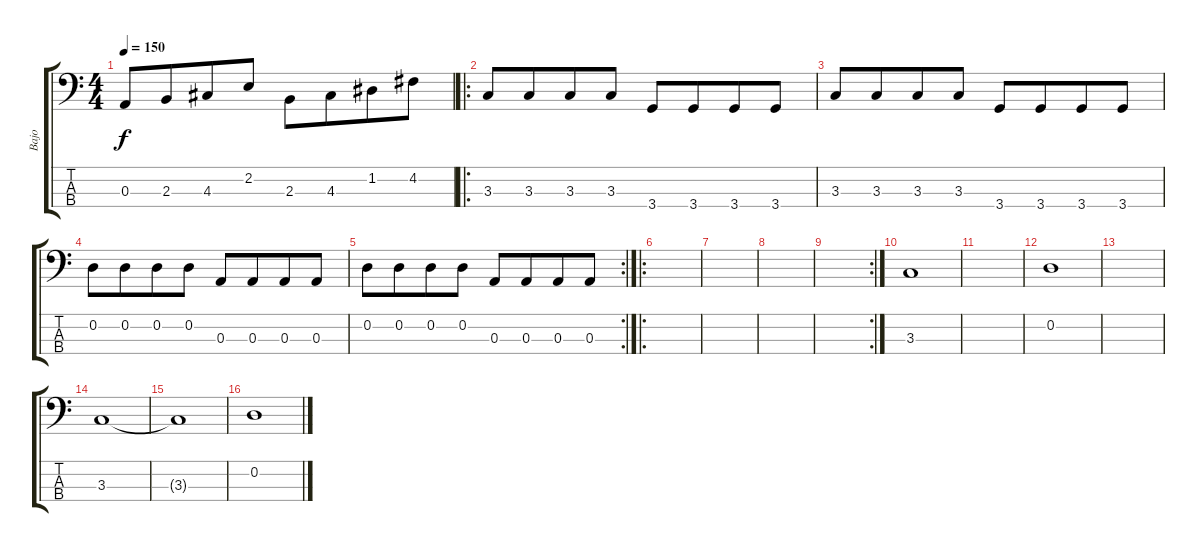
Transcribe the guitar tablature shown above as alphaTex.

\track ("Bajo" "Bajo") {instrument electricbasspick}
\staff {score tabs}
\tuning (G2 D2 A1 E1) {hide}
\ts (4 4)
\tempo 150
\clef f4
\ks c
0.3.8{dy f} 2.3.8{beam merge} 4.3.8 2.2.8 2.3.8 4.3.8{beam merge} 1.2.8 4.2.8 |
\ro
3.3.8{volume 8} 3.3.8{beam merge} 3.3.8 3.3.8 3.4.8 3.4.8{beam merge} 3.4.8 3.4.8 |
3.3.8 3.3.8{beam merge} 3.3.8 3.3.8 3.4.8 3.4.8{beam merge} 3.4.8 3.4.8 |
0.2.8 0.2.8{beam merge} 0.2.8 0.2.8 0.3.8 0.3.8{beam merge} 0.3.8 0.3.8 |
\rc 2
0.2.8 0.2.8{beam merge} 0.2.8 0.2.8 0.3.8 0.3.8{beam merge} 0.3.8 0.3.8 |
\ro
|
|
|
\rc 2
|
3.3.1{volume 6} |
|
0.2.1 |
|
3.3.1{volume 8} |
3.3{t}.1 |
0.2.1
